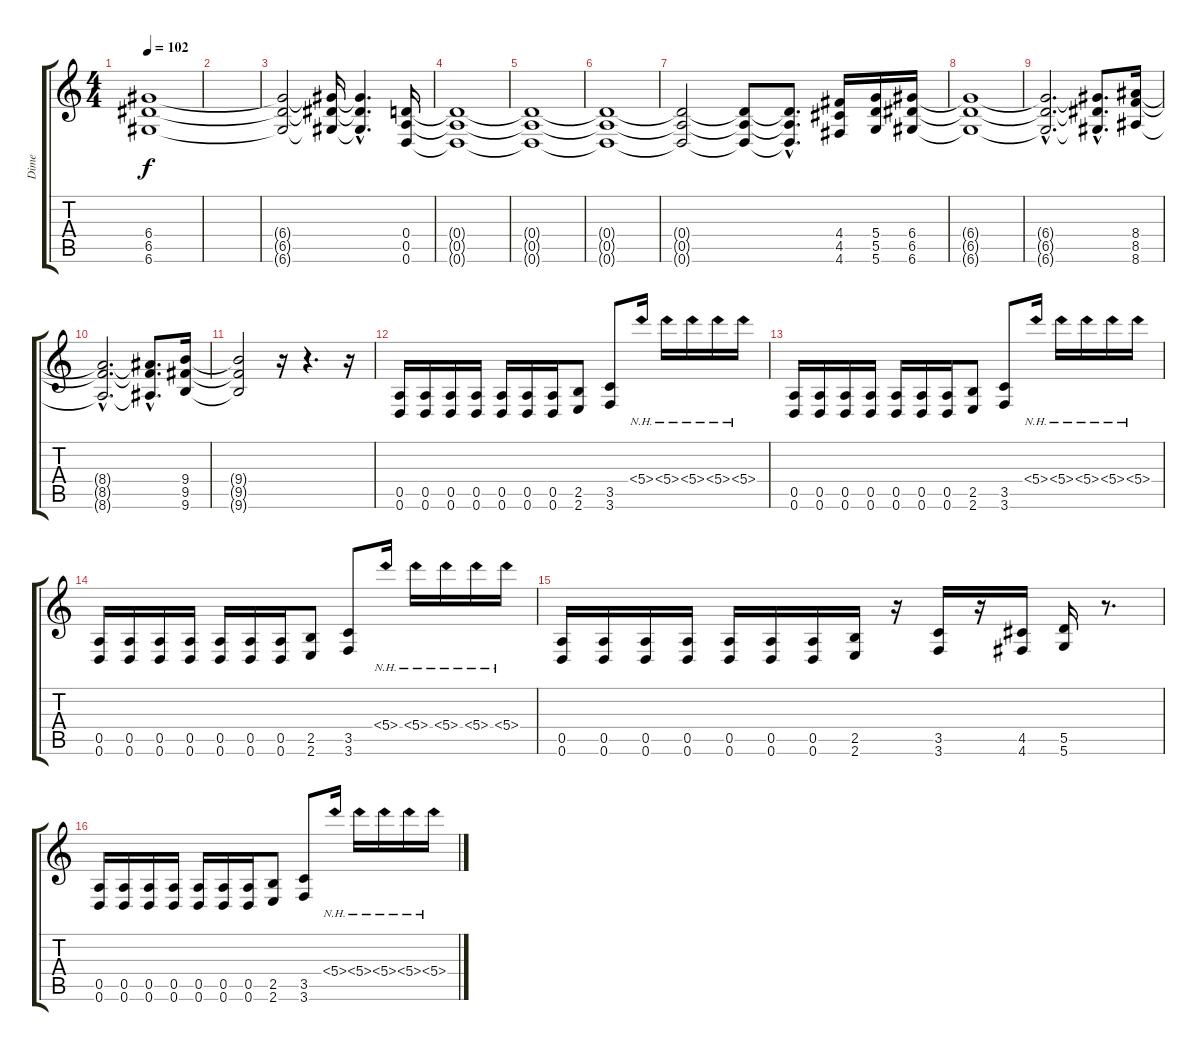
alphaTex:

\track ("Dime" "Dime") {instrument distortionguitar}
\staff {score tabs}
\tuning (E4 B3 G3 D3 A2 D2) {hide}
\ts (4 4)
\tempo 102
\clef g2
\ks c
(6.4{t} 6.5{t} 6.6{t}).1{dy f} |
|
(6.4{t} 6.5{t} 6.6{t}).2 (6.4{t} 6.5{t} 6.6{t}).16 (6.4{hac t} 6.5{hac t} 6.6{hac t}).4{d volume 14} (0.4 0.5 0.6).16{volume 0} |
(0.4{t} 0.5{t} 0.6{t}).1 |
(0.4{t} 0.5{t} 0.6{t}).1 |
(0.4{t} 0.5{t} 0.6{t}).1 |
(0.4{t} 0.5{t} 0.6{t}).2 (0.4{t} 0.5{t} 0.6{t}).8 (0.4{hac t} 0.5{hac t} 0.6{hac t}).8{d} (4.4 4.5 4.6).16{volume 14} (5.4 5.5 5.6).16 (6.4 6.5 6.6).16 |
(6.4{t} 6.5{t} 6.6{t}).1 |
(6.4{hac t} 6.5{hac t} 6.6{hac t}).2{d} (6.4{hac t} 6.5{hac t} 6.6{hac t}).8{d} (8.4 8.5 8.6).16 |
(8.4{hac t} 8.5{hac t} 8.6{hac t}).2{d} (8.4{hac t} 8.5{hac t} 8.6{hac t}).8{d} (9.4 9.5 9.6).16 |
(9.4{t} 9.5{t} 9.6{t}).2 r.16 r.4{d} r.16 |
(0.5 0.6).16 (0.5 0.6).16 (0.5 0.6).16 (0.5 0.6).16 (0.5 0.6).16 (0.5 0.6).16 (0.5 0.6).16 (2.5 2.6).8 (3.5 3.6).8 5.4{nh}.16 5.4{nh}.16 5.4{nh}.16 5.4{nh}.16 5.4{nh}.16 |
(0.5 0.6).16 (0.5 0.6).16 (0.5 0.6).16 (0.5 0.6).16 (0.5 0.6).16 (0.5 0.6).16 (0.5 0.6).16 (2.5 2.6).8 (3.5 3.6).8 5.4{nh}.16 5.4{nh}.16 5.4{nh}.16 5.4{nh}.16 5.4{nh}.16 |
(0.5 0.6).16 (0.5 0.6).16 (0.5 0.6).16 (0.5 0.6).16 (0.5 0.6).16 (0.5 0.6).16 (0.5 0.6).16 (2.5 2.6).8 (3.5 3.6).8 5.4{nh}.16 5.4{nh}.16 5.4{nh}.16 5.4{nh}.16 5.4{nh}.16 |
(0.5 0.6).16 (0.5 0.6).16 (0.5 0.6).16 (0.5 0.6).16 (0.5 0.6).16 (0.5 0.6).16 (0.5 0.6).16 (2.5 2.6).16 r.16 (3.5 3.6).16 r.16 (4.5 4.6).16 (5.5 5.6).16 r.8{d} |
(0.5 0.6).16 (0.5 0.6).16 (0.5 0.6).16 (0.5 0.6).16 (0.5 0.6).16 (0.5 0.6).16 (0.5 0.6).16 (2.5 2.6).8 (3.5 3.6).8 5.4{nh}.16 5.4{nh}.16 5.4{nh}.16 5.4{nh}.16 5.4{nh}.16
